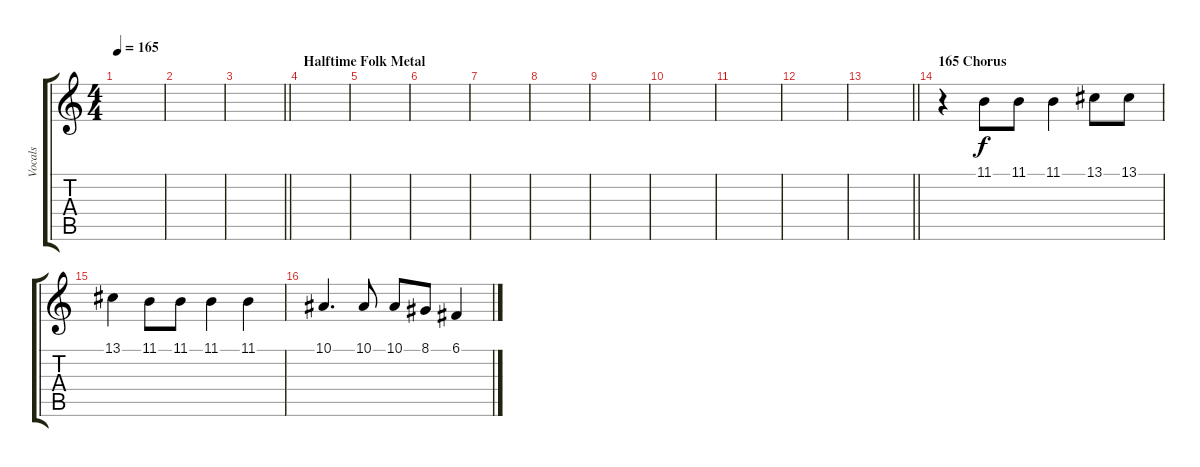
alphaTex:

\track ("Vocals" "Vocals") {instrument lead6voice}
\staff {score tabs}
\tuning (C4 G3 Eb3 Bb2 F2 C2) {hide}
\ts (4 4)
\tempo 165
\clef g2
\ks c
|
|
\barLineRight lightlight
|
\section ("" "Halftime Folk Metal")
|
|
|
|
|
|
|
|
|
\barLineRight lightlight
|
\section ("" "165 Chorus")
r.4 11.1.8 11.1.8 11.1.4 13.1.8 13.1.8 |
13.1.4 11.1.8 11.1.8 11.1.4 11.1.4 |
10.1.4{d} 10.1.8 10.1.8 8.1.8 6.1.4
